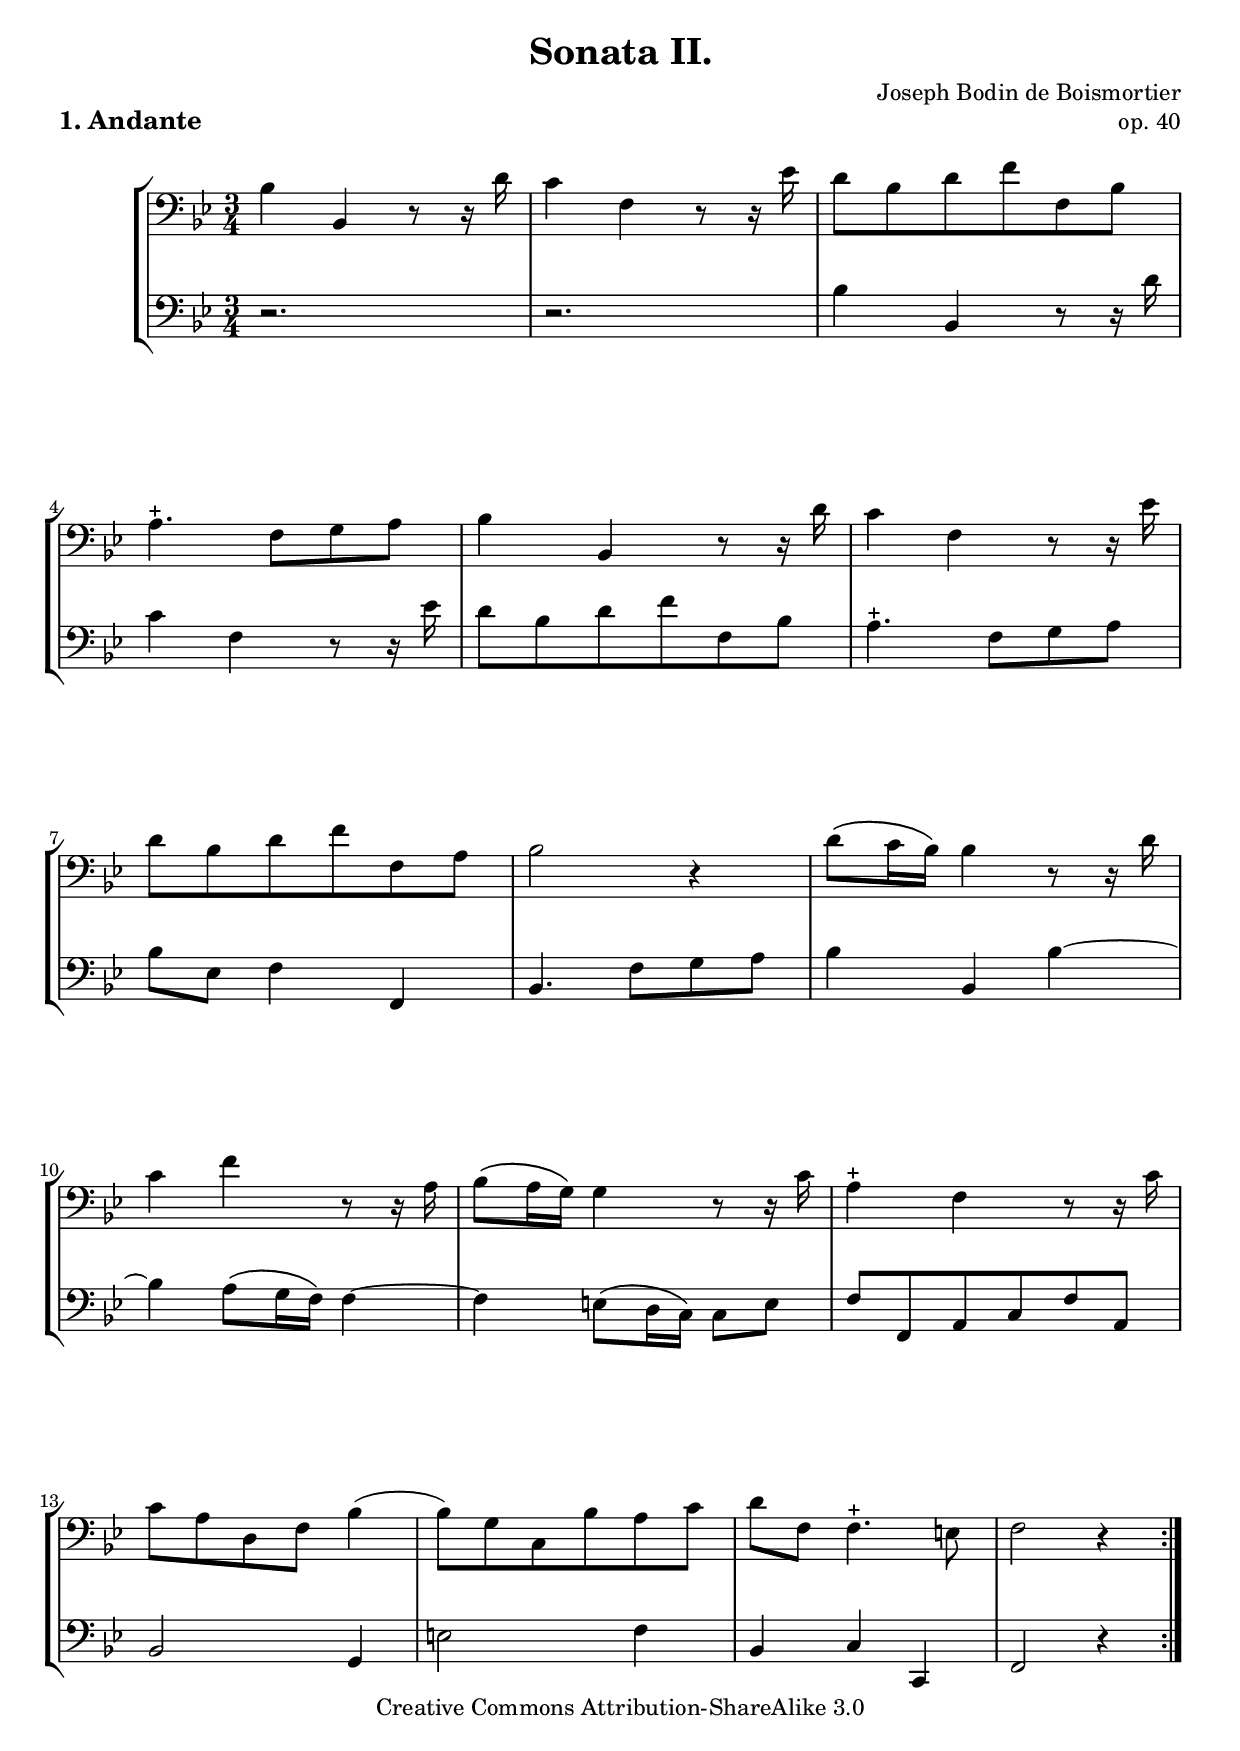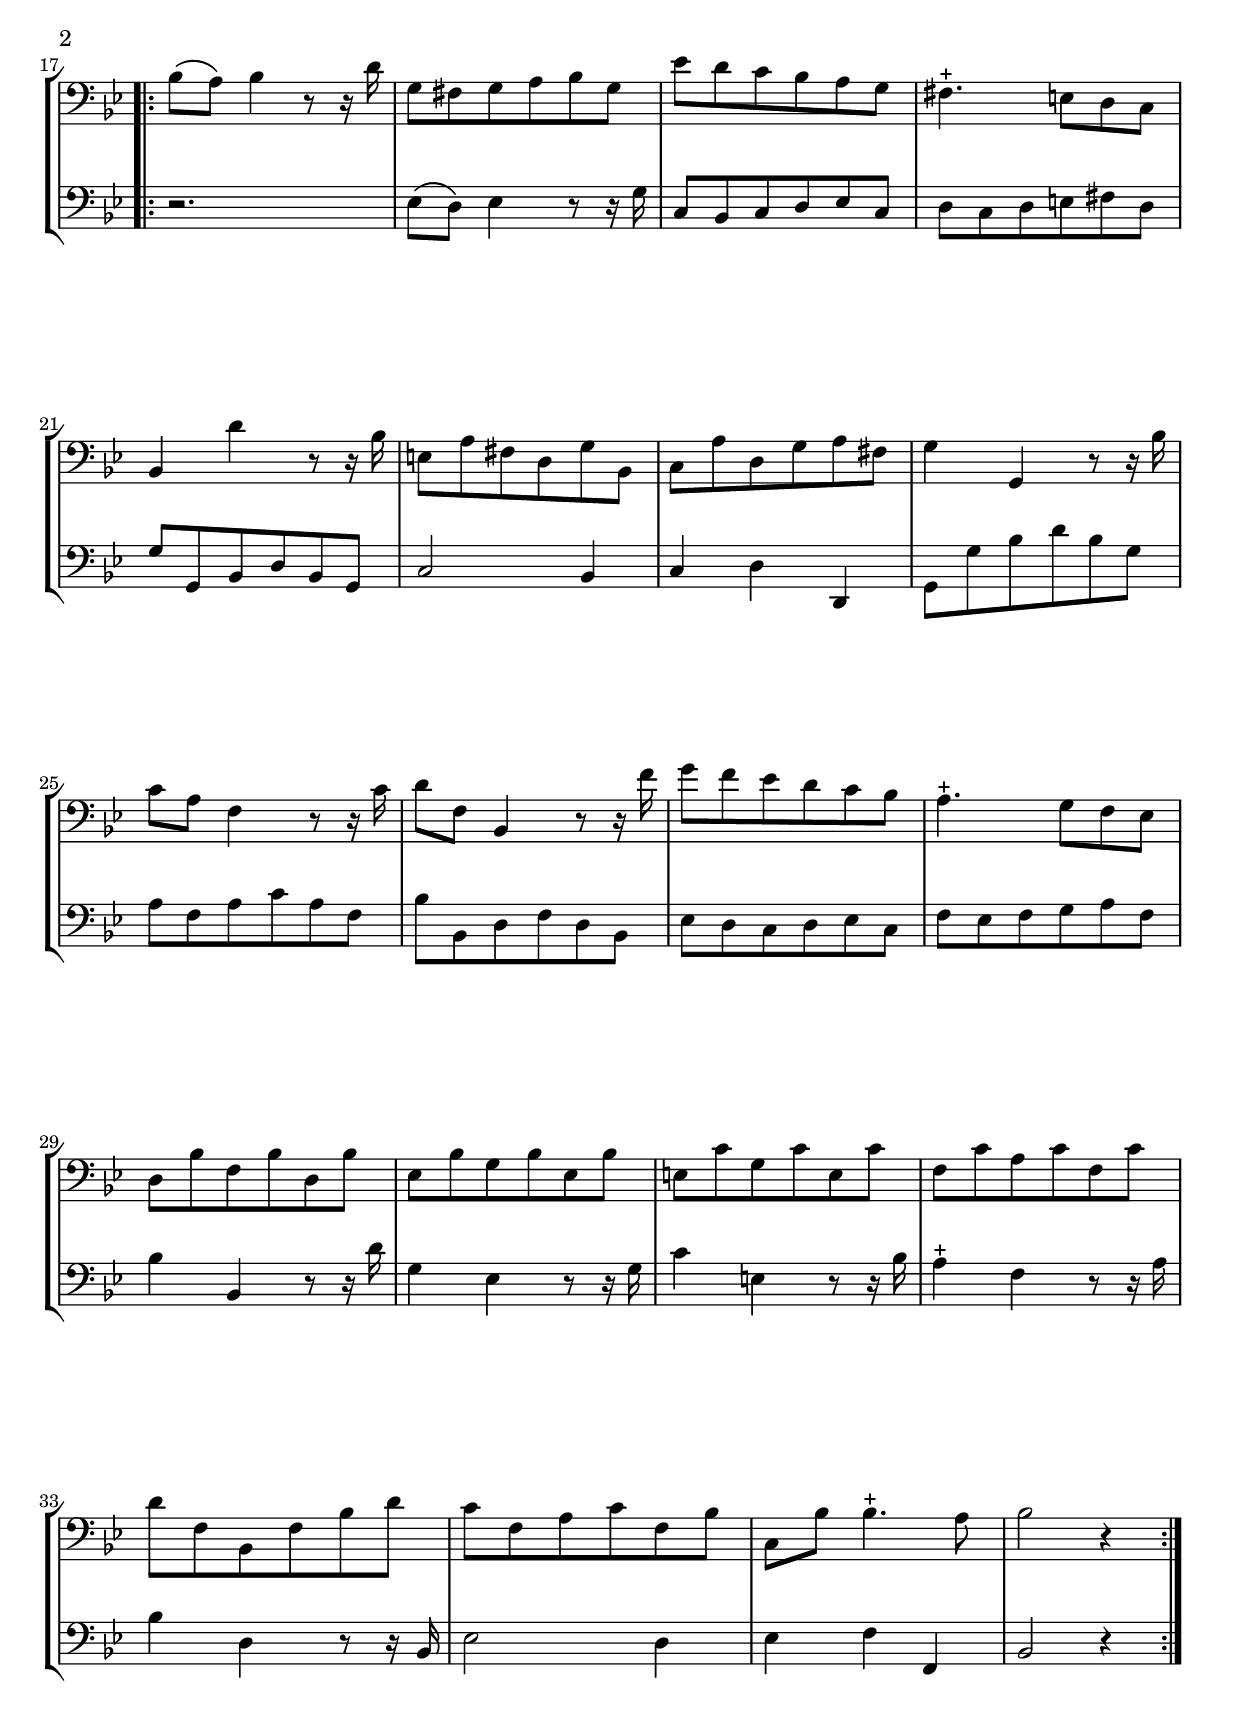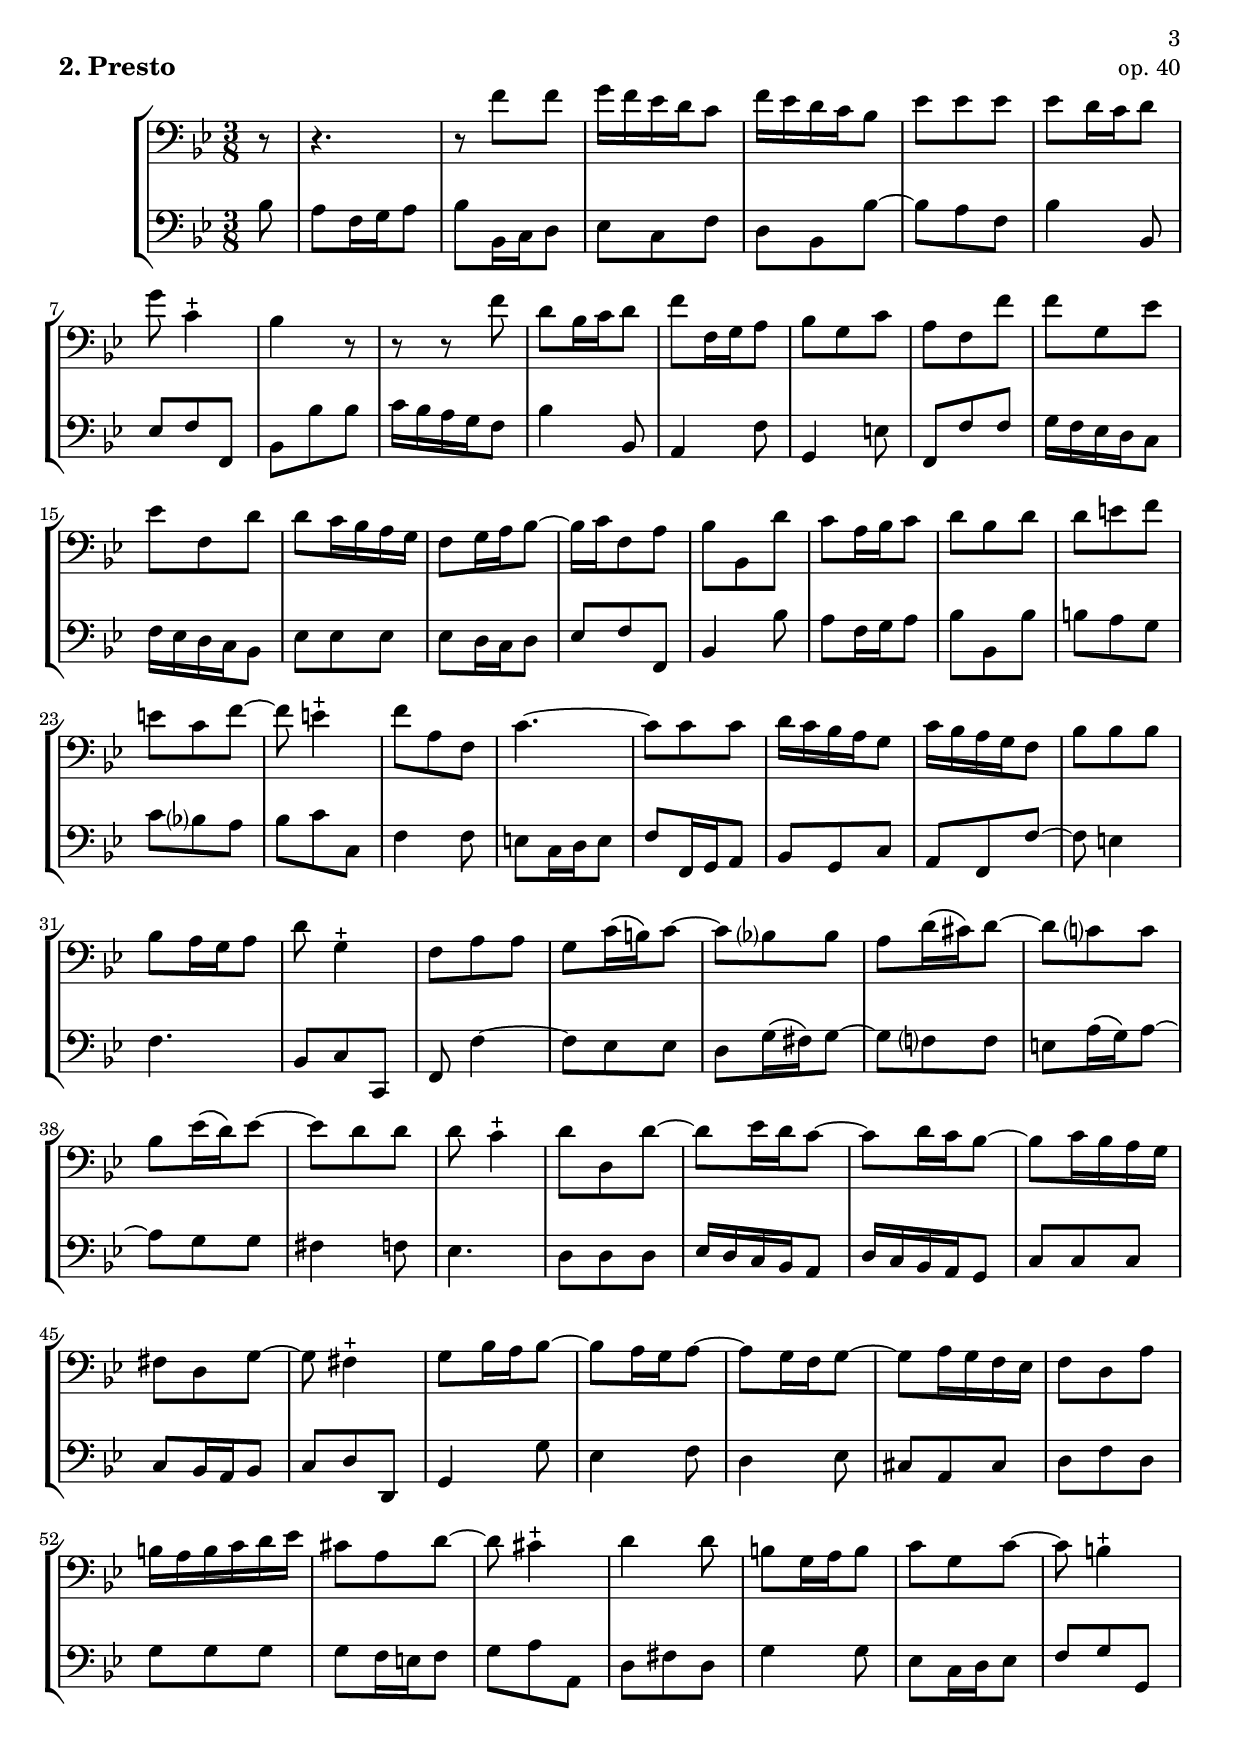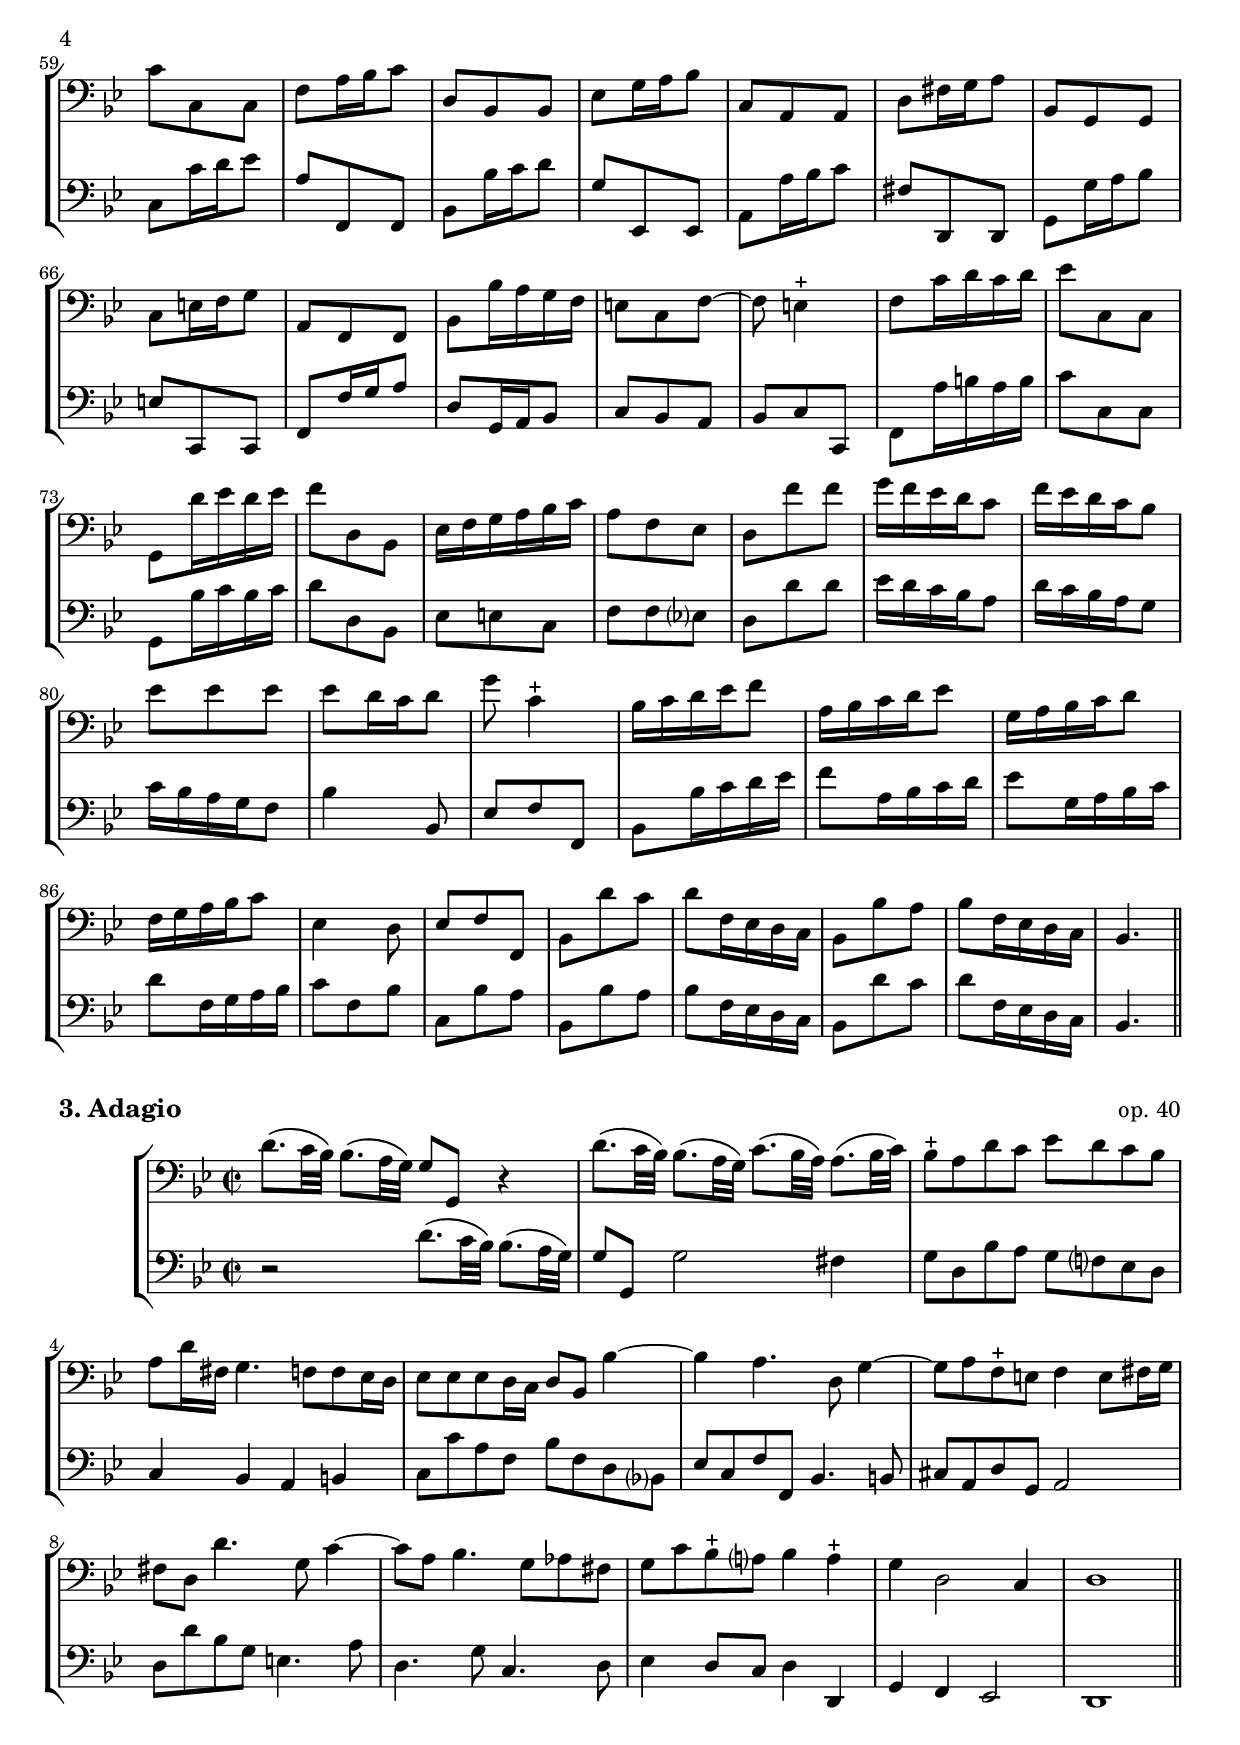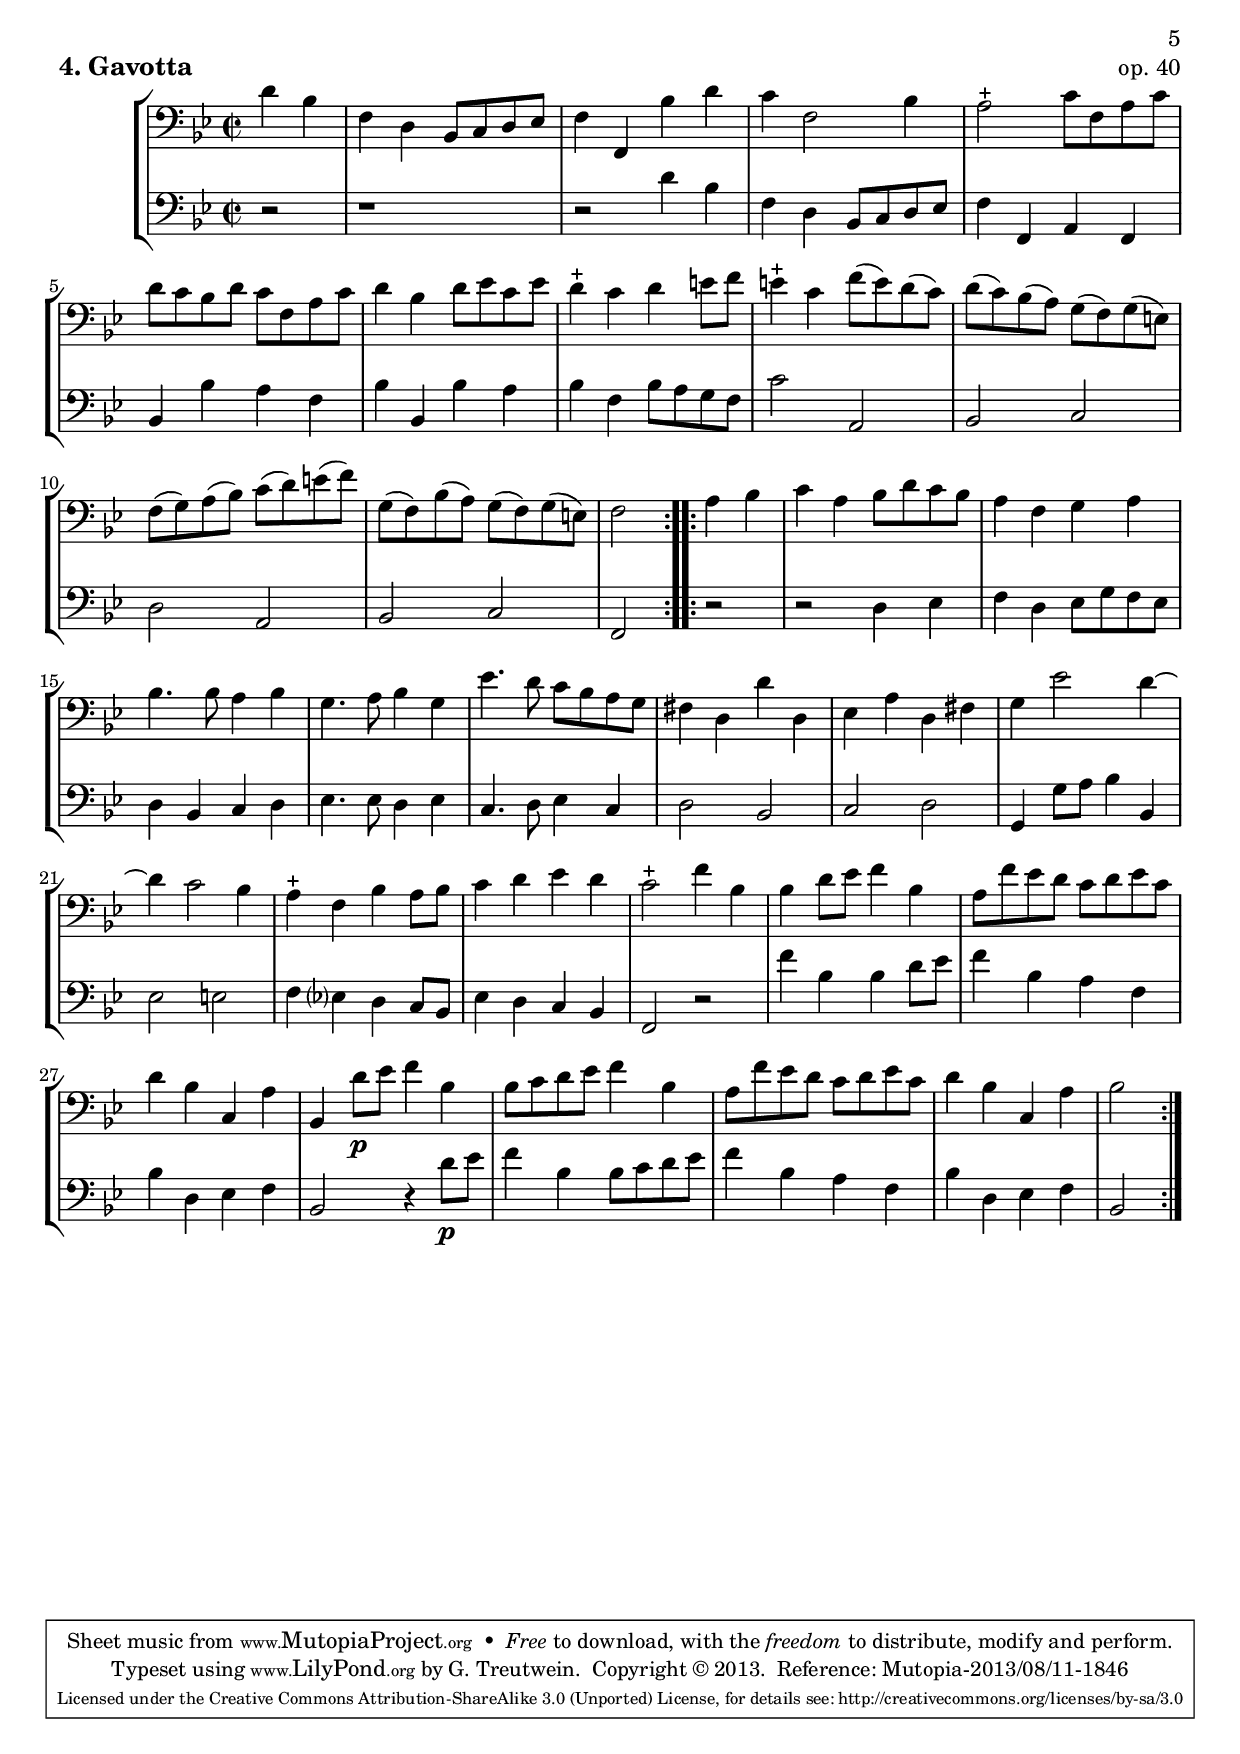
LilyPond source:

%#! /usr/local/lilypond/usr/bin/lilypond
%Lilypond Boismortier, op. 40, Sonate #2

\version "2.16.1"
\include "deutsch.ly"

\paper {
   first-page-number = 1
}
\header {
  piece = "Sonata II."
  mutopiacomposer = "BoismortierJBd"
  composer = "Joseph Bodin de Boismortier"
  opus = "op. 40 No. 2"
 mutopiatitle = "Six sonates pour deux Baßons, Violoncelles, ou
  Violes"
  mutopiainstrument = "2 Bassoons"
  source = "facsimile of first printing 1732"
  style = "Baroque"
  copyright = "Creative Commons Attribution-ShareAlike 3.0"
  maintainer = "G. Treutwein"
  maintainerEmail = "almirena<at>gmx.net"
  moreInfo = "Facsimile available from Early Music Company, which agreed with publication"

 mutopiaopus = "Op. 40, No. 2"
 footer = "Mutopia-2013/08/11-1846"
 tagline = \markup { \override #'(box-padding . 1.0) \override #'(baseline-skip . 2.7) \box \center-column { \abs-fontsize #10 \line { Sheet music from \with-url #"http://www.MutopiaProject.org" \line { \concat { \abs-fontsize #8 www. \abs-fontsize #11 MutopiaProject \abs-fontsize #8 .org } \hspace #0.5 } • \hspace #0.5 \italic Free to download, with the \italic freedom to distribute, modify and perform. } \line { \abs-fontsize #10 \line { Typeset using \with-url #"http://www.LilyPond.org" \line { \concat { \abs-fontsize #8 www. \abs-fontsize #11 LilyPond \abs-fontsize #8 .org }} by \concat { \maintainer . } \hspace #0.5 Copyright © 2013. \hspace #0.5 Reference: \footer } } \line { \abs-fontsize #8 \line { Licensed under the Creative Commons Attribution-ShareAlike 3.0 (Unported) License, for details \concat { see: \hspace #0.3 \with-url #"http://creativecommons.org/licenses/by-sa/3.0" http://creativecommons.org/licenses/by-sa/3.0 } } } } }
}


% Erster Satz -------------------------------
  fagotteinsa = \relative c {
	\repeat volta 2
	{
	  b'4 b, r8 r16 d'|
	  c4 f, r8 r16 es'|
	  d8 b d f f, b|
	  a4.-+ f8 g a|
	  b4 b, r8 r16 d'|
	  c4 f, r8 r16 es'|
	  d8 b d f f, a|
	  b2 r4|
	  d8\( c16 b\) b4 r8 r16 d|
	 %Zeile 2
	 c4 f r8 r16 a,|
	 b8\( a16 g\) g4 r8 r16 c|
	 a4-+ f r8 r16 c'|
	 c8 a d, f b4(|
	 b8) g c, b' a c|
	 d8 f, f4.-+ e8|
	 f2 r4| \pageBreak
   } 

	 \repeat volta 2 {
	   b8\( a\) b4 r8 r16 d|
	   g,8 fis g a b g|
	 %Zeile 3
	   es' d c b a g|
	   fis4.-+ e8 d c|
	   b4 d' r8 r16 b|
	   e,8 a fis d g b,|
	   c8 a' d, g a fis|
	   g4 g, r8 r16 b'|
	   c8 a f4 r8 r16 c'|
	   d8 f, b,4 r8 r16 f''|
	 %Zeile 4
	   g8 f es d c b|
	   a4.-+ g8 f es|
	   d8 b' f b d, b'|
	   es,8 b' g b es, b'|
	   e,8 c' g c e, c'|
	   f,8 c' a c f, c'|
	   d8 f, b, f' b d|
	   c8 f, a c f, b|
	   c,8 b' b4.-+ a8|
	   b2 r4| \pageBreak
	 }
  }

  fagotteinsb = \relative c' {
	\repeat volta 2
	{
	  r2.|
	  r2.|
	  b4 b, r8 r16 d'|
	  c4 f, r8 r16 es'|
	  d8 b d f f, b|
	  a4.-+ f8 g a|
	  b8 es, f4 f,|
	  b4. f'8 g a|
	  b4 b, b'~|
	 %Zeile 2
	 b4 a8\( g16 f\) f4~|
	 f4 e8\( d16 c\) c8 e|
	 f8 f, a c f a,|
	 b2 g4|
	 e'2 f4|
	 b,4 c c,|
	 f2 r4| \pageBreak
   }

	 \repeat volta 2 {
	   r2.|
	   es'8\( d\) es4 r8 r16 g|
	  % Zeile 3
	  c,8 b c d es c|
	  d8 c d e fis d|
	  g8 g, b d b g|
	  c2 b4|
	  c4 d d,|
	  g8 g' b d b g|
	  a8 f a c a f|
	  b8 b, d f d b|
	 %Zeile 4
	 es8 d c d es c|
	 f8 es f g a f|
	 b4 b, r8 r16 d'|
	 g,4 es r8 r16 g|
	 c4 e, r8 r16 b'|
	 a4-+ f r8 r16 a|
	 b4 d, r8 r16 b|
	 es2 d4|
	 es4 f f,|
	 b2 r4|
	 }
  }

% Zweiter Satz -------------------------------

  fagottzweia = \relative c {
	% Zeile 5
	\partial 8 
	r8|
	r4.|
	r8 f' f|
	g16 f es d c8|
	f16 es d c b8|
	es8 es es|
	es8 d16 c d8|
	g8 c,4-+|
	b4 r8|
	r8 r f'|
	d8 b16 c d8|
	f8 f,16 g a8|
	%Zeile6
	b8 g c|
	a8 f f'|
	f8 g, es'|
	es8 f, d'|
	d8 c16 b a g|
	f8 g16 a b8~|
	b16 c f,8 a|
	b8 b, d'|
	c8 a16 b c8|
	d8 b d|
	d8 e f|
	e8 c f~|
	%Zeile 1, Seite 5
	f8 e4-+|
	f8 a, f|
	c'4.~|
	c8 c c|
	d16 c b a g8|
	c16 b a g f8|
	b8 b b|
	b8 a16 g a8|
	d8 g,4-+|
	f8 a a|
	g8 c16\( h\) c8~|
	c8 b b|
	a8 d16\( cis\) d8~|
	% Zeile 2
	d8 c c|
	b8 es16\( d\) es8~|
	es8 d d|
	d8 c4-+|
	d8 d, d'~|
	d8 es16 d c8~|
	c8 d16 c b8~|
	b8 c16 b a g|
	fis8 d g~|
	g8 fis4-+|
	g8 b16 a b8~|
	b8 a16 g a8~|
	% Zeile 3
	a8 g16 f g8~| 
	g8 a16 g f es|
	f8 d a'|
	 h16 a h c d es|
	 cis8 a d~|
	 d8 cis4-+|
	 d4 d8|
	 h8 g16 a h8|
	 c8 g c~|
	 c8 h4-+|
	 c8 c, c|
	 %Zeile 4
	 f8 a16 b c8|
	 d,8 b b|
	 es8 g16 a b8|
	 c,8 a a|
	 d8 fis16 g a8|
	 b,8 g g|
	 c8 e16 f g8|
	 a,8 f f|
	 b8 b'16 a g f|
	 e8 c f~|
	 f8 e4-+|
	 % Zeile 5
	 f8 c'16 d c d|
	 es8 c, c|
	 g8 d''16 es d es|
	 f8 d, b|
	 es16 f g a b c|
	 a8 f es|
	 d8 f' f|
	 g16 f es d c8|
	 f16 es d c b8|
	 es8 es es|
	 es8 d16 c d8|
	 g8 c,4-+|
	 b16 c d es f8|
	 a,16 b c d es8|
	 g,16 a b c d8|
	 f,16 g a b c8|
	 es,4 d8|
	 es8 f f,|
	 b8 d' c|
	 d8 f,16 es d c|
	 b8 b' a|
	 b8 f16 es d c|
	 b4. \bar "||"|
	}

	fagottzweib = \relative c' {
	  \partial 8 b8|
	  a8 f16 g a8|
	  b8 b,16 c d8|
	  es8 c f|
	  d8 b b'~|
	  b8 a f|
	  b4 b,8|
	  es8 f f,|
	  b8 b' b|
	  c16 b a g f8|
	  b4 b,8|
	  a4 f'8|
	  %Zeile 6
	  g,4 e'8| % ?wirklich e?
	  f,8 f' f|
	  g16 f es d c8|
	  f16 es d c b8|
	  es8 es es|
	  es8 d16 c d8|
	  es8 f f,|
	  b4 b'8|
	  a8 f16 g a8|
	  b8 b, b'|
	  h8 a g|
	  c8 b a|
	  %Zeile1, Seite 5
	  b8 c c,|
	  f4 f8|
	  e8 c16 d e8|
	  f8 f,16 g a8|
	  b8 g c|
	  a8 f f'~|
	  f8 e4|
	  f4.|
	  b,8 c c,|
	  f8 f'4~|
	  f8 es es|
	  d8 g16\( fis\) g8~|
	  g8 f f|
	  %Zeile 2
	  e8 a16\( g\) a8~|
	  a8 g g|
	  fis4 f8|
	  es4.|
	  d8 d d|
	  es16 d c b a8|
	  d16 c b a g8|
	  c8 c c|
	  c8 b16 a b8|
	  c8 d d,|
	  g4 g'8|
	  es4 f8|
	  %Zeile 3
	  d4 es8|
	  cis8 a cis|
	  d8 f d|
	  g8 g g|
	  g8 f16 e f8|
	  g8 a a,|
	  d8 fis d|
	  g4 g8|
	  es8 c16 d es8|
	  f8 g g,|
	  c8 c'16 d es8|
	  %Zeile 4
	  a,8 f, f|
	  b8 b'16 c d8|
	  g,8 es, es|
	  a8 a'16 b c8|
	  fis,8 d, d|
	  g8 g'16 a b8|
	  e,8 c, c|
	  f8 f'16 g a8|
	  d,8 g,16 a b8|
	  c8 b a|
	  b8 c c,|
	  %Zeile 5
	  f8 a'16 h a h|
	  c8 c, c|
	  g8 b'16 c b c|
	  d8 d, b|
	  es8 e c|
	  f8 f es|
	  d8 d' d|
	  es16 d c b a8|
	  d16 c b a g8|
	  c16 b a g f8|
	  b4 b,8|
	  es8 f f,|
	  %Zeile 6
	  b8 b'16 c d es|
	  f8 a,16 b c d|
	  es8 g,16 a b c|
	  d8 f,16 g a b|
	  c8 f, b|
	  c,8 b' a|
	  b,8 b' a|
	  b8 f16 es d c|
	  b8 d' c|
	  d8 f,16 es d c|
	 b4. \bar "||"|
	}


% Dritter Satz -------------------------------
	fagottdreia = \relative c' {
	  d8. \(  c32 b\)  b8. \(a32 g\) g8 g, r4|
	  d''8. \(  c32 b\)  b8. \(a32 g\)  c8.\( b32 a\) a8.\( b32 c\)|
	  b8-+ a d c  es d c b|
	  a8 d16 fis,  g4. f8 f8 es16 d|
	  es8 es es d16 c d8 b b'4~|
	  b4 a4. d,8 g4~|
	  g8 a f-+ e f4 e8 fis16 g|
	  fis8 d d'4. g,8 c4~|
	  c8 a b4. g8 as fis|
	  g8 c b-+ a b4 a-+|
	  g4 d2 c4|
	  d1 \bar "||"|
	}
	fagottdreib = \relative c' {
	  r2 d8.\( c32 b\) b8.\( a32 g\)|
	  g8 g, g'2 fis4|
	  g8 d b' a g f es d|
	  c4 b a h|
	  c8 c' a f b f d b|
	  es c f f, b4. h8|
	  cis8 a d g, a2|
	  d8 d' b g e4. a8|
	  d,4. g8 c,4. d8|
	  es4 d8 c d4 d,|
	  g4 f es2|
	  d1 \bar "||"|

	}

% Vierter Satz -------------------------------
	fagottviera = \relative c' {
	  \repeat volta 2 {
		\partial 2 d4 b|
		f4 d b8 c d es|
		f4 f, b' d|
		c4 f,2 b4|
		a2-+ c8 f, a c|
		d8 c b d c f, a c|
		d4 b d8 es c es|
		d4-+ c d e8 f|
		%Zeile 4
		e4-+ c f8( e) d( c)|
		d8( c) b( a) g( f) g(e)|
		f8( g) a( b) c( d) e(f)|
		g,8( f) b(a) g( f) g(e)|
		f2
	  }
	  \repeat volta 2 {
		\partial 2 a4 b|
		c4 a b8 d c b|
		a4 f g a|
%		c2-+ f4 b,|
		% Zeile 5
		b4. b8 a4 b|
		g4. a8 b4 g|
		es'4. d8 c b a g|
		fis4 d d' d,|
		es4 a d, fis|
		g4 es'2 d4~|
		d4 c2 b4|
		a4-+ f b a8 b|
		c4 d es d|
		c2-+ f4 b,|
		%Zeile 6
		b4 d8 es f4 b,|
		a8 f' es d c d es c|
		d4 b c, a'|
		b,4 d'8\p es f4 b,|
		b8 c d es f4 b,|
		a8 f' es d c d es c|
		d4 b c, a'|
		b2 
	  }
	}

	fagottvierb = \relative d' {
	  \repeat volta 2 {
		\partial 2 r2|
		 r1|
		 r2 d4 b|
		 f4 d b8 c d es|
		 f4 f, a f|
		 b4 b' a f|
		 b4 b, b' a|
		 b4 f b8 a g f|
		 %Zeile 4
		 c'2 a,|
		 b2 c|
		 d2 a|
		 b2 c|
		 f,2
	   }
	  \repeat volta 2 {
		\partial 2 r2|
		r2 d'4 es|
		f4 d es8 g f es|
		d4 b c d|
		es4. es8 d4 es|
		c4. d8 es4 c|
		d2 b|
		c2 d|
		g,4 g'8 a b4 b,|
		es2 e|
		f4 es d c8 b|
		es4 d c b|
		f2 r|
		%Zeile 6
		f''4 b, b d8 es|
		f4 b, a f|
		b4 d, es f|
		b,2 r4 d'8\p es|
		f4 b, b8 c d es|
		f4 b, a f|
		b4 d, es f|
		b,2
	  }
	}
	

  global = {
   \accidentalStyle "modern-cautionary" 
	\clef bass
	\key b \major
  \set Staff.midiInstrument = #"bassoon"

  }


\book {

  \header {
	title = "Sonata II."
	composer = "Joseph Bodin de Boismortier"
	opus = "op. 40"
  }
  % Erster Satz -------------------------------
  \score {


	  \new StaffGroup << 
		\new Staff {\global \time 3/4 \fagotteinsa }
		\new Staff {\global \time 3/4 \fagotteinsb }
	  >>
	  \header { piece = \markup \large \bold {"1. Andante"} }
    	  \midi{
	  \tempo 4 = 84
	 }
	 \layout{}
	}

  % Zweiter Satz -------------------------------
  \score {


		\new StaffGroup << 
		  \new Staff {\global \time 3/8 \fagottzweia }
		  \new Staff {\global \time 3/8 \fagottzweib }
		>>
		\header { piece = \markup \large \bold {"2. Presto" }}
   	  \midi{
	  \tempo 4 = 120
	 }
	 \layout{}
  }
  % Dritter Satz -------------------------------
  \score {


		\new StaffGroup << 
		  \new Staff {\global \time 2/2 \fagottdreia }
		  \new Staff {\global \time 2/2 \fagottdreib }
		>>
		\header { piece = \markup \large \bold {"3. Adagio" }}
   	  \midi{
	  \tempo 4 = 66
	 }
	 \layout{}
  }
  \pageBreak
  % Vierter Satz -------------------------------
  \score {


		\new StaffGroup << 
		  \new Staff {\global \time 2/2 \fagottviera }
		  \new Staff {\global \time 2/2 \fagottvierb }
		>>
		\header { piece = \markup \large \bold {"4. Gavotta" }}
   	  \midi{
	  \tempo 4 = 120
	 }
	 \layout{}
  }

} % book
